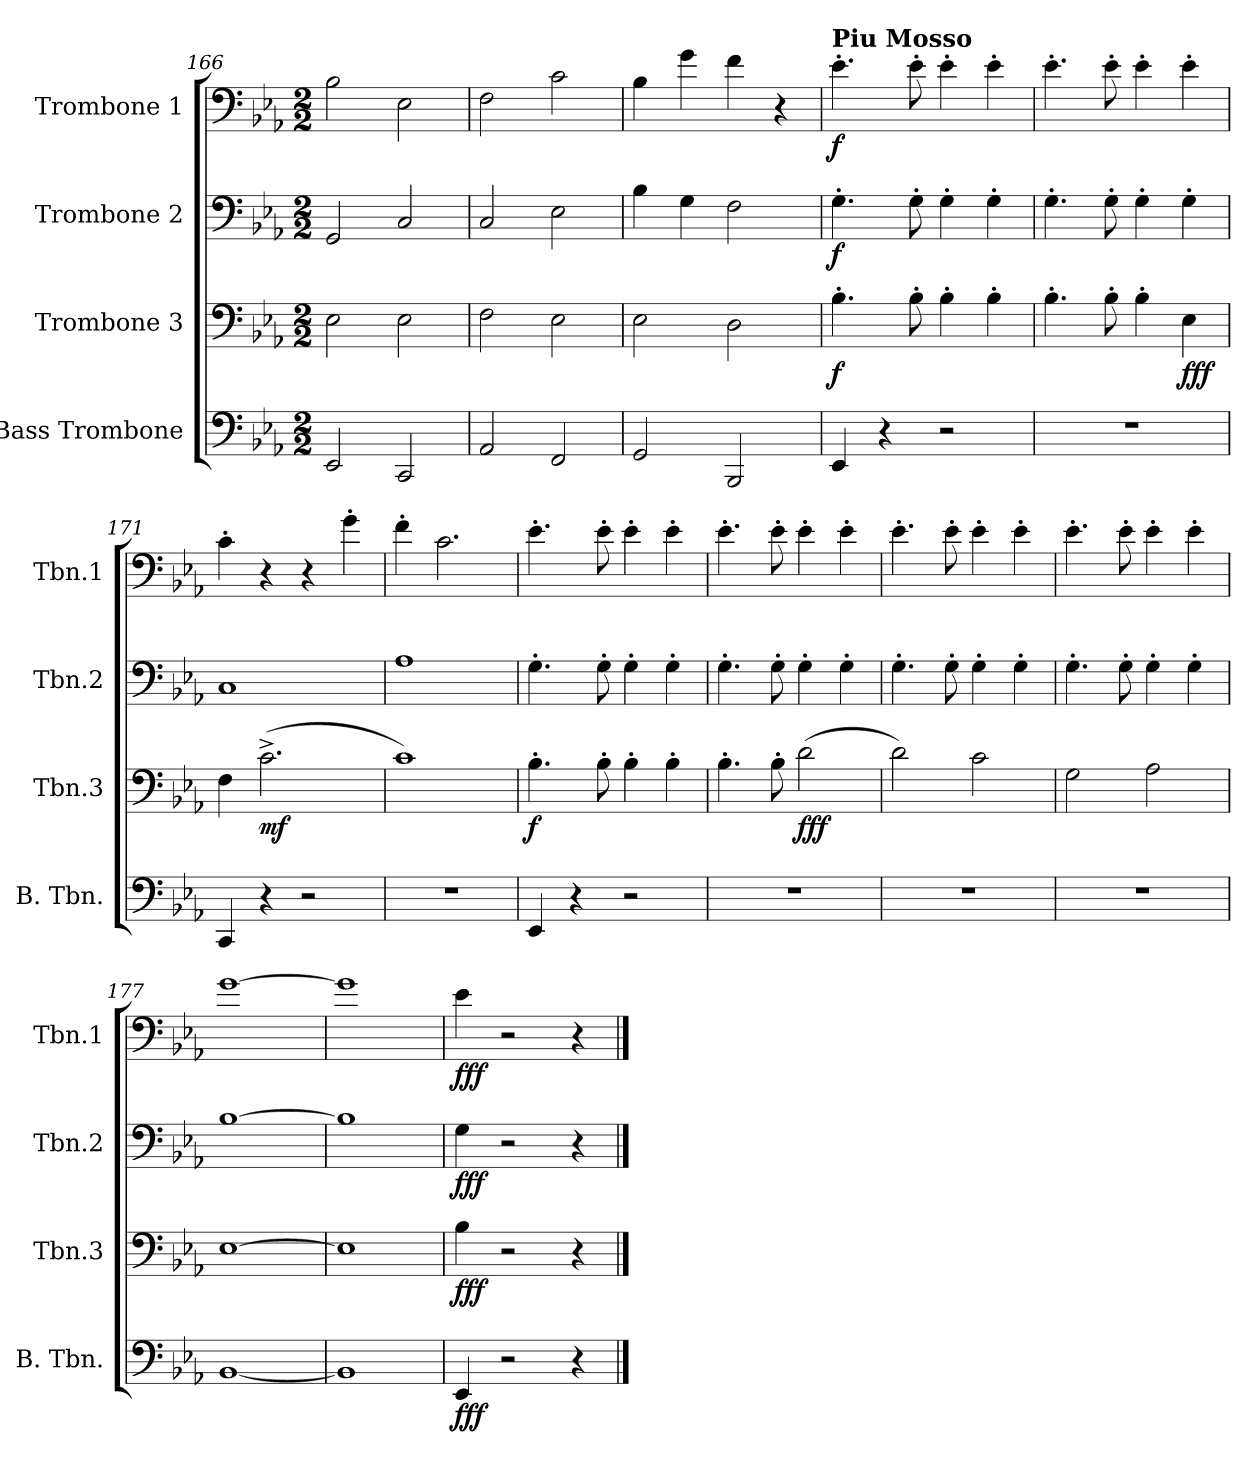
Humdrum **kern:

**kern	**dynam	**kern	**dynam	**kern	**dynam	**kern	**dynam
*part4	*part4	*part3	*part3	*part2	*part2	*part1	*part1
*staff4	*staff4	*staff3	*staff3	*staff2	*staff2	*staff1	*staff1
*I"Bass Trombone	*	*I"Trombone 3	*	*I"Trombone 2	*	*I"Trombone 1	*
*I'B. Tbn.	*	*I'Tbn.3	*	*I'Tbn.2	*	*I'Tbn.1	*
*clefF4	*	*clefF4	*	*clefF4	*	*clefF4	*
*k[b-e-a-]	*	*k[b-e-a-]	*	*k[b-e-a-]	*	*k[b-e-a-]	*
*M2/2	*	*M2/2	*	*M2/2	*	*M2/2	*
=166	=166	=166	=166	=166	=166	=166	=166
2EE-/	.	2E-\	.	2GG/	.	2B-\	.
2CC/	.	2E-\	.	2C/	.	2E-\	.
=167	=167	=167	=167	=167	=167	=167	=167
2AA-/	.	2F\	.	2C/	.	2F\	.
2FF/	.	2E-\	.	2E-\	.	2c\	.
=168	=168	=168	=168	=168	=168	=168	=168
2GG/	.	2E-\	.	4B-\	.	4B-\	.
.	.	.	.	4G\	.	4g\	.
2BBB-/	.	2D\	.	2F\	.	4f\	.
.	.	.	.	.	.	4r	.
!!LO:PB:g=z
=169	=169	=169	=169	=169	=169	=169	=169
!	!	!	!	!	!	!LO:TX:a:B:t=Piu Mosso	!
!	!	!	!LO:DY:b	!	!LO:DY:b	!	!LO:DY:b
4EE-/	.	4.B-'\	f	4.G'\	f	4.e-'\	f
4r	.	.	.	.	.	.	.
.	.	8B-'\	.	8G'\	.	8e-'\	.
2r	.	4B-'\	.	4G'\	.	4e-'\	.
.	.	4B-'\	.	4G'\	.	4e-'\	.
=170	=170	=170	=170	=170	=170	=170	=170
1r	.	4.B-'\	.	4.G'\	.	4.e-'\	.
.	.	8B-'\	.	8G'\	.	8e-'\	.
.	.	4B-'\	.	4G'\	.	4e-'\	.
!	!	!	!LO:DY:b	!	!	!	!
.	.	4E-\	fff	4G'\	.	4e-'\	.
=171	=171	=171	=171	=171	=171	=171	=171
4CC/	.	4F\	.	1C	.	4c'\	.
!	!	!	!LO:DY:b	!	!	!	!
4r	.	(>2.c^\	mf	.	.	4r	.
2r	.	.	.	.	.	4r	.
.	.	.	.	.	.	4g'\	.
=172	=172	=172	=172	=172	=172	=172	=172
1r	.	1c)	.	1A-	.	4f'\	.
.	.	.	.	.	.	2.c\	.
=173	=173	=173	=173	=173	=173	=173	=173
!	!	!	!LO:DY:b	!	!	!	!
4EE-/	.	4.B-'\	f	4.G'\	.	4.e-'\	.
4r	.	.	.	.	.	.	.
.	.	8B-'\	.	8G'\	.	8e-'\	.
2r	.	4B-'\	.	4G'\	.	4e-'\	.
.	.	4B-'\	.	4G'\	.	4e-'\	.
=174	=174	=174	=174	=174	=174	=174	=174
1r	.	4.B-'\	.	4.G'\	.	4.e-'\	.
.	.	8B-'\	.	8G'\	.	8e-'\	.
!	!	!	!LO:DY:b	!	!	!	!
.	.	(>2d\	fff	4G'\	.	4e-'\	.
.	.	.	.	4G'\	.	4e-'\	.
=175	=175	=175	=175	=175	=175	=175	=175
1r	.	2d\)	.	4.G'\	.	4.e-'\	.
.	.	.	.	8G'\	.	8e-'\	.
.	.	2c\	.	4G'\	.	4e-'\	.
.	.	.	.	4G'\	.	4e-'\	.
!!LO:LB:g=z
=176	=176	=176	=176	=176	=176	=176	=176
1r	.	2G\	.	4.G'\	.	4.e-'\	.
.	.	.	.	8G'\	.	8e-'\	.
.	.	2A-\	.	4G'\	.	4e-'\	.
.	.	.	.	4G'\	.	4e-'\	.
=177	=177	=177	=177	=177	=177	=177	=177
[1BB-	.	[1E-	.	[1B-	.	[1g	.
=178	=178	=178	=178	=178	=178	=178	=178
1BB-]	.	1E-]	.	1B-]	.	1g]	.
=179	=179	=179	=179	=179	=179	=179	=179
!	!LO:DY:b	!	!LO:DY:b	!	!LO:DY:b	!	!LO:DY:b
4EE-/	fff	4B-\	fff	4G\	fff	4e-\	fff
2r	.	2r	.	2r	.	2r	.
4r	.	4r	.	4r	.	4r	.
==	==	==	==	==	==	==	==
*-	*-	*-	*-	*-	*-	*-	*-
